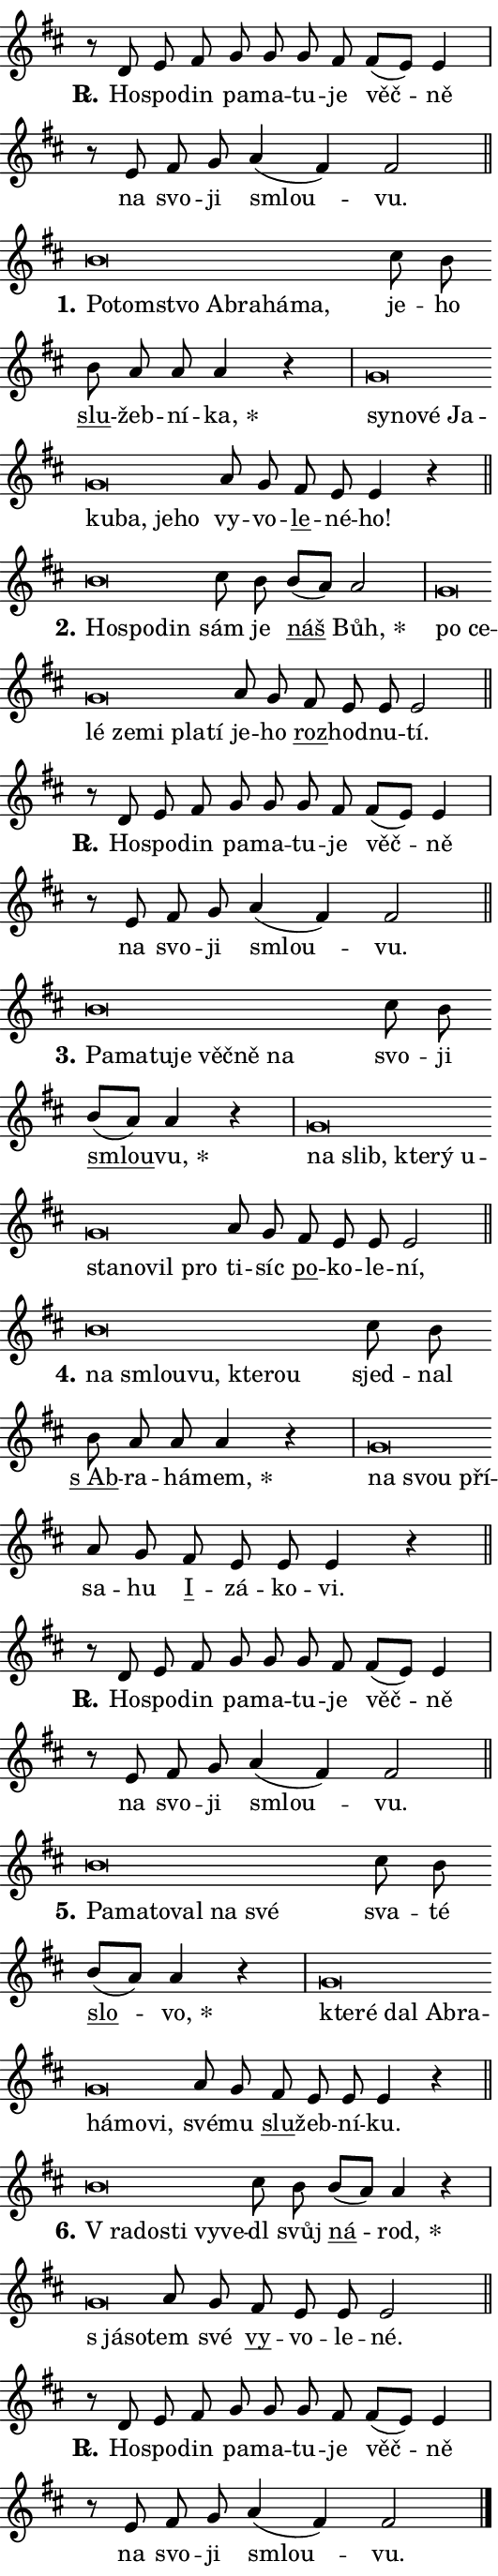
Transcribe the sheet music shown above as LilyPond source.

\version "2.24.0"
\header { tagline = "" }
\paper {
  indent = 0\cm
  top-margin = 0\cm
  right-margin = 0.13\cm % to fit lyric hyphens
  bottom-margin = 0\cm
  left-margin = 0\cm
  paper-width = 9\cm
  page-breaking = #ly:one-page-breaking
  system-system-spacing.basic-distance = #11
  score-system-spacing.basic-distance = #11
  ragged-last = ##f
}


%% Author: Thomas Morley
%% https://lists.gnu.org/archive/html/lilypond-user/2020-05/msg00002.html
#(define (line-position grob)
"Returns position of @var[grob} in current system:
   @code{'start}, if at first time-step
   @code{'end}, if at last time-step
   @code{'middle} otherwise
"
  (let* ((col (ly:item-get-column grob))
         (ln (ly:grob-object col 'left-neighbor))
         (rn (ly:grob-object col 'right-neighbor))
         (col-to-check-left (if (ly:grob? ln) ln col))
         (col-to-check-right (if (ly:grob? rn) rn col))
         (break-dir-left
           (and
             (ly:grob-property col-to-check-left 'non-musical #f)
             (ly:item-break-dir col-to-check-left)))
         (break-dir-right
           (and
             (ly:grob-property col-to-check-right 'non-musical #f)
             (ly:item-break-dir col-to-check-right))))
        (cond ((eqv? 1 break-dir-left) 'start)
              ((eqv? -1 break-dir-right) 'end)
              (else 'middle))))

#(define (tranparent-at-line-position vctor)
  (lambda (grob)
  "Relying on @code{line-position} select the relevant enry from @var{vctor}.
Used to determine transparency,"
    (case (line-position grob)
      ((end) (not (vector-ref vctor 0)))
      ((middle) (not (vector-ref vctor 1)))
      ((start) (not (vector-ref vctor 2))))))

noteHeadBreakVisibility =
#(define-music-function (break-visibility)(vector?)
"Makes @code{NoteHead}s transparent relying on @var{break-visibility}"
#{
  \override NoteHead.transparent =
    #(tranparent-at-line-position break-visibility)
#})

#(define delete-ledgers-for-transparent-note-heads
  (lambda (grob)
    "Reads whether a @code{NoteHead} is transparent.
If so this @code{NoteHead} is removed from @code{'note-heads} from
@var{grob}, which is supposed to be @code{LedgerLineSpanner}.
As a result ledgers are not printed for this @code{NoteHead}"
    (let* ((nhds-array (ly:grob-object grob 'note-heads))
           (nhds-list
             (if (ly:grob-array? nhds-array)
                 (ly:grob-array->list nhds-array)
                 '()))
           ;; Relies on the transparent-property being done before
           ;; Staff.LedgerLineSpanner.after-line-breaking is executed.
           ;; This is fragile ...
           (to-keep
             (remove
               (lambda (nhd)
                 (ly:grob-property nhd 'transparent #f))
               nhds-list)))
      ;; TODO find a better method to iterate over grob-arrays, similiar
      ;; to filter/remove etc for lists
      ;; For now rebuilt from scratch
      (set! (ly:grob-object grob 'note-heads)  '())
      (for-each
        (lambda (nhd)
          (ly:pointer-group-interface::add-grob grob 'note-heads nhd))
        to-keep))))

squashNotes = {
  \override NoteHead.X-extent = #'(-0.2 . 0.2)
  \override NoteHead.Y-extent = #'(-0.75 . 0)
  \override NoteHead.stencil =
    #(lambda (grob)
       (let ((pos (ly:grob-property grob 'staff-position)))
         (begin
           (if (< pos -7) (display "ERROR: Lower brevis then expected\n") (display ""))
           (if (<= pos -6) ly:text-interface::print ly:note-head::print))))
}
unSquashNotes = {
  \revert NoteHead.X-extent
  \revert NoteHead.Y-extent
  \revert NoteHead.stencil
}

hideNotes = \noteHeadBreakVisibility #begin-of-line-visible
unHideNotes = \noteHeadBreakVisibility #all-visible

% work-around for resetting accidentals
% https://lilypond.org/doc/v2.23/Documentation/notation/displaying-rhythms#unmetered-music
cadenzaMeasure = {
  \cadenzaOff
  \partial 1024 s1024
  \cadenzaOn
}

#(define-markup-command (accent layout props text) (markup?)
  "Underline accented syllable"
  (interpret-markup layout props
    #{\markup \override #'(offset . 4.3) \underline { #text }#}))

responsum = \markup \concat {
  "R" \hspace #-1.05 \path #0.1 #'((moveto 0 0.07) (lineto 0.9 0.8)) \hspace #0.05 "."
}

spaceSize = #0.6828661417322834 % exact space size for TeX Gyre Schola

\layout {
  \context {
    \Staff
    \remove "Time_signature_engraver"
    \override LedgerLineSpanner.after-line-breaking = #delete-ledgers-for-transparent-note-heads
  }
  \context {
    \Lyrics {
      \override LyricSpace.minimum-distance = \spaceSize
      \override LyricText.font-name = #"TeX Gyre Schola"
      \override LyricText.font-size = 1
      \override StanzaNumber.font-name = #"TeX Gyre Schola Bold"
      \override StanzaNumber.font-size = 1
    }
  }
  \context {
    \Score 
    \override NoteHead.text =
      #(lambda (grob) 
        (let ((pos (ly:grob-property grob 'staff-position)))
          #{\markup {
            \combine
              \halign #-0.55 \raise #(if (= pos -6) 0 0.5) \override #'(thickness . 2) \draw-line #'(3.2 . 0)
              \musicglyph "noteheads.sM1"
          }#}))
  }
}

% magnetic-lyrics.ily
%
%   written by
%     Jean Abou Samra <jean@abou-samra.fr>
%     Werner Lemberg <wl@gnu.org>
%
%   adapted by
%     Jiri Hon <jiri.hon@gmail.com>
%
% Version 2022-Apr-15

% https://www.mail-archive.com/lilypond-user@gnu.org/msg149350.html

#(define (Left_hyphen_pointer_engraver context)
   "Collect syllable-hyphen-syllable occurrences in lyrics and store
them in properties.  This engraver only looks to the left.  For
example, if the lyrics input is @code{foo -- bar}, it does the
following.

@itemize @bullet
@item
Set the @code{text} property of the @code{LyricHyphen} grob between
@q{foo} and @q{bar} to @code{foo}.

@item
Set the @code{left-hyphen} property of the @code{LyricText} grob with
text @q{foo} to the @code{LyricHyphen} grob between @q{foo} and
@q{bar}.
@end itemize

Use this auxiliary engraver in combination with the
@code{lyric-@/text::@/apply-@/magnetic-@/offset!} hook."
   (let ((hyphen #f)
         (text #f))
     (make-engraver
      (acknowledgers
       ((lyric-syllable-interface engraver grob source-engraver)
        (set! text grob)))
      (end-acknowledgers
       ((lyric-hyphen-interface engraver grob source-engraver)
        ;(when (not (grob::has-interface grob 'lyric-space-interface))
          (set! hyphen grob)));)
      ((stop-translation-timestep engraver)
       (when (and text hyphen)
         (ly:grob-set-object! text 'left-hyphen hyphen))
       (set! text #f)
       (set! hyphen #f)))))

#(define (lyric-text::apply-magnetic-offset! grob)
   "If the space between two syllables is less than the value in
property @code{LyricText@/.details@/.squash-threshold}, move the right
syllable to the left so that it gets concatenated with the left
syllable.

Use this function as a hook for
@code{LyricText@/.after-@/line-@/breaking} if the
@code{Left_@/hyphen_@/pointer_@/engraver} is active."
   (let ((hyphen (ly:grob-object grob 'left-hyphen #f)))
     (when hyphen
       (let ((left-text (ly:spanner-bound hyphen LEFT)))
         (when (grob::has-interface left-text 'lyric-syllable-interface)
           (let* ((common (ly:grob-common-refpoint grob left-text X))
                  (this-x-ext (ly:grob-extent grob common X))
                  (left-x-ext
                   (begin
                     ;; Trigger magnetism for left-text.
                     (ly:grob-property left-text 'after-line-breaking)
                     (ly:grob-extent left-text common X)))
                  ;; `delta` is the gap width between two syllables.
                  (delta (- (interval-start this-x-ext)
                            (interval-end left-x-ext)))
                  (details (ly:grob-property grob 'details))
                  (threshold (assoc-get 'squash-threshold details 0.2)))
             (when (< delta threshold)
               (let* (;; We have to manipulate the input text so that
                      ;; ligatures crossing syllable boundaries are not
                      ;; disabled.  For languages based on the Latin
                      ;; script this is essentially a beautification.
                      ;; However, for non-Western scripts it can be a
                      ;; necessity.
                      (lt (ly:grob-property left-text 'text))
                      (rt (ly:grob-property grob 'text))
                      (is-space (grob::has-interface hyphen 'lyric-space-interface))
                      (space (if is-space " " ""))
                      (extra-delta (if is-space spaceSize 0))
                      ;; Append new syllable.
                      (ltrt-space (if (and (string? lt) (string? rt))
                                (string-append lt space rt)
                                (make-concat-markup (list lt space rt))))
                      ;; Right-align `ltrt` to the right side.
                      (ltrt-space-markup (grob-interpret-markup
                               grob
                               (make-translate-markup
                                (cons (interval-length this-x-ext) 0)
                                (make-right-align-markup ltrt-space)))))
                 (begin
                   ;; Don't print `left-text`.
                   (ly:grob-set-property! left-text 'stencil #f)
                   ;; Set text and stencil (which holds all collected
                   ;; syllables so far) and shift it to the left.
                   (ly:grob-set-property! grob 'text ltrt-space)
                   (ly:grob-set-property! grob 'stencil ltrt-space-markup)
                   (ly:grob-translate-axis! grob (- (- delta extra-delta)) X))))))))))


#(define (lyric-hyphen::displace-bounds-first grob)
   ;; Make very sure this callback isn't triggered too early.
   (let ((left (ly:spanner-bound grob LEFT))
         (right (ly:spanner-bound grob RIGHT)))
     (ly:grob-property left 'after-line-breaking)
     (ly:grob-property right 'after-line-breaking)
     (ly:lyric-hyphen::print grob)))

squashThreshold = #0.4

\layout {
  \context {
    \Lyrics
    \consists #Left_hyphen_pointer_engraver
    \override LyricText.after-line-breaking =
      #lyric-text::apply-magnetic-offset!
    \override LyricHyphen.stencil = #lyric-hyphen::displace-bounds-first
    \override LyricText.details.squash-threshold = \squashThreshold
    \override LyricHyphen.minimum-distance = 0
    \override LyricHyphen.minimum-length = \squashThreshold
  }
}

squashText = \override LyricText.details.squash-threshold = 9999
unSquashText = \override LyricText.details.squash-threshold = \squashThreshold

leftText = \override LyricText.self-alignment-X = #LEFT
unLeftText = \revert LyricText.self-alignment-X

starOffset = #(lambda (grob) 
                (let ((x_offset (ly:self-alignment-interface::aligned-on-x-parent grob)))
                  (if (= x_offset 0) 0 (+ x_offset 1.2))))

star = #(define-music-function (syllable)(string?)
"Append star separator at the end of a syllable"
#{
  \once \override LyricText.X-offset = #starOffset
  \lyricmode { \markup {
    #syllable
    \override #'((font-name . "TeX Gyre Schola Bold")) \hspace #0.2 \lower #0.65 \larger "*"
  } }
#})

starAccent = #(define-music-function (syllable)(string?)
"Append star separator at the end of a syllable and make accent"
#{
  \once \override LyricText.X-offset = #starOffset
  \lyricmode { \markup {
    \accent #syllable
    \override #'((font-name . "TeX Gyre Schola Bold")) \hspace #0.2 \lower #0.65 \larger "*"
  } }
#})

breath = #(define-music-function (syllable)(string?)
"Append breathing indicator at the end of a syllable"
#{
  \lyricmode { \markup { #syllable "+" } }
#})

optionalBreath = #(define-music-function (syllable)(string?)
"Append optional breathing indicator at the end of a syllable"
#{
  \lyricmode { \markup { #syllable "(+)" } }
#})


\score {
    <<
        \new Voice = "melody" { \cadenzaOn \key d \major \relative { r8 d' e fis g g g fis \bar "" fis[( e)] e4 \cadenzaMeasure \bar "|" r8 e fis g \bar "" a4( fis) fis2 \cadenzaMeasure \bar "||" \break } }
        \new Lyrics \lyricsto "melody" { \lyricmode { \set stanza = \responsum
Ho -- spo -- din pa -- ma -- tu -- je věč -- ně na svo -- ji smlou -- vu. } }
    >>
    \layout {}
}

\score {
    <<
        \new Voice = "melody" { \cadenzaOn \key d \major \relative { \squashNotes b'\breve*1/16 \hideNotes \breve*1/16 \bar "" \breve*1/16 \bar "" \breve*1/16 \bar "" \breve*1/16 \bar "" \breve*1/16 \breve*1/16 \bar "" \unHideNotes \unSquashNotes cis8 b \bar "" b a a a4 r \cadenzaMeasure \bar "|" \squashNotes g\breve*1/16 \hideNotes \breve*1/16 \bar "" \breve*1/16 \bar "" \breve*1/16 \bar "" \breve*1/16 \bar "" \breve*1/16 \bar "" \breve*1/16 \breve*1/16 \bar "" \unHideNotes \unSquashNotes a8 g \bar "" fis e e4 r \cadenzaMeasure \bar "||" \break } }
        \new Lyrics \lyricsto "melody" { \lyricmode { \set stanza = "1."
\leftText Po -- \squashText tom -- stvo Ab -- ra -- há -- ma, \unLeftText \unSquashText je -- ho \markup \accent slu -- žeb -- ní -- \star ka, \leftText sy -- \squashText no -- vé Ja -- ku -- ba, je -- ho \unLeftText \unSquashText vy -- vo -- \markup \accent le -- né -- ho! } }
    >>
    \layout {}
}

\score {
    <<
        \new Voice = "melody" { \cadenzaOn \key d \major \relative { \squashNotes b'\breve*1/16 \hideNotes \breve*1/16 \breve*1/16 \bar "" \unHideNotes \unSquashNotes cis8 b \bar "" b[( a)] a2 \cadenzaMeasure \bar "|" \squashNotes g\breve*1/16 \hideNotes \breve*1/16 \bar "" \breve*1/16 \bar "" \breve*1/16 \bar "" \breve*1/16 \bar "" \breve*1/16 \breve*1/16 \bar "" \unHideNotes \unSquashNotes a8 g \bar "" fis e e e2 \cadenzaMeasure \bar "||" \break } }
        \new Lyrics \lyricsto "melody" { \lyricmode { \set stanza = "2."
\leftText Ho -- \squashText spo -- din \unLeftText \unSquashText sám je \markup \accent náš \star Bůh, \leftText po \squashText ce -- lé ze -- mi pla -- tí \unLeftText \unSquashText je -- ho \markup \accent roz -- hod -- nu -- tí. } }
    >>
    \layout {}
}

\score {
    <<
        \new Voice = "melody" { \cadenzaOn \key d \major \relative { r8 d' e fis g g g fis \bar "" fis[( e)] e4 \cadenzaMeasure \bar "|" r8 e fis g \bar "" a4( fis) fis2 \cadenzaMeasure \bar "||" \break } }
        \new Lyrics \lyricsto "melody" { \lyricmode { \set stanza = \responsum
Ho -- spo -- din pa -- ma -- tu -- je věč -- ně na svo -- ji smlou -- vu. } }
    >>
    \layout {}
}

\score {
    <<
        \new Voice = "melody" { \cadenzaOn \key d \major \relative { \squashNotes b'\breve*1/16 \hideNotes \breve*1/16 \bar "" \breve*1/16 \bar "" \breve*1/16 \bar "" \breve*1/16 \bar "" \breve*1/16 \breve*1/16 \bar "" \unHideNotes \unSquashNotes cis8 b \bar "" b[( a)] a4 r \cadenzaMeasure \bar "|" \squashNotes g\breve*1/16 \hideNotes \breve*1/16 \bar "" \breve*1/16 \bar "" \breve*1/16 \bar "" \breve*1/16 \bar "" \breve*1/16 \bar "" \breve*1/16 \bar "" \breve*1/16 \breve*1/16 \bar "" \unHideNotes \unSquashNotes a8 g \bar "" fis e e e2 \cadenzaMeasure \bar "||" \break } }
        \new Lyrics \lyricsto "melody" { \lyricmode { \set stanza = "3."
\leftText Pa -- \squashText ma -- tu -- je věč -- ně na \unLeftText \unSquashText svo -- ji \markup \accent smlou -- \star vu, \leftText na \squashText slib, kte -- rý u -- sta -- no -- vil pro \unLeftText \unSquashText ti -- síc \markup \accent po -- ko -- le -- ní, } }
    >>
    \layout {}
}

\score {
    <<
        \new Voice = "melody" { \cadenzaOn \key d \major \relative { \squashNotes b'\breve*1/16 \hideNotes \breve*1/16 \bar "" \breve*1/16 \bar "" \breve*1/16 \breve*1/16 \bar "" \unHideNotes \unSquashNotes cis8 b \bar "" b a a a4 r \cadenzaMeasure \bar "|" \squashNotes g\breve*1/16 \hideNotes \breve*1/16 \breve*1/16 \bar "" \unHideNotes \unSquashNotes a8 g \bar "" fis e e e4 r \cadenzaMeasure \bar "||" \break } }
        \new Lyrics \lyricsto "melody" { \lyricmode { \set stanza = "4."
\leftText na \squashText smlou -- vu, kte -- rou \unLeftText \unSquashText sjed -- nal \markup \accent "s Ab" -- ra -- há -- \star mem, \leftText na \squashText svou pří -- \unLeftText \unSquashText sa -- hu \markup \accent I -- zá -- ko -- vi. } }
    >>
    \layout {}
}

\score {
    <<
        \new Voice = "melody" { \cadenzaOn \key d \major \relative { r8 d' e fis g g g fis \bar "" fis[( e)] e4 \cadenzaMeasure \bar "|" r8 e fis g \bar "" a4( fis) fis2 \cadenzaMeasure \bar "||" \break } }
        \new Lyrics \lyricsto "melody" { \lyricmode { \set stanza = \responsum
Ho -- spo -- din pa -- ma -- tu -- je věč -- ně na svo -- ji smlou -- vu. } }
    >>
    \layout {}
}

\score {
    <<
        \new Voice = "melody" { \cadenzaOn \key d \major \relative { \squashNotes b'\breve*1/16 \hideNotes \breve*1/16 \bar "" \breve*1/16 \bar "" \breve*1/16 \bar "" \breve*1/16 \breve*1/16 \bar "" \unHideNotes \unSquashNotes cis8 b \bar "" b[( a)] a4 r \cadenzaMeasure \bar "|" \squashNotes g\breve*1/16 \hideNotes \breve*1/16 \bar "" \breve*1/16 \bar "" \breve*1/16 \bar "" \breve*1/16 \bar "" \breve*1/16 \bar "" \breve*1/16 \breve*1/16 \bar "" \unHideNotes \unSquashNotes a8 g \bar "" fis e e e4 r \cadenzaMeasure \bar "||" \break } }
        \new Lyrics \lyricsto "melody" { \lyricmode { \set stanza = "5."
\leftText Pa -- \squashText ma -- to -- val na své \unLeftText \unSquashText sva -- té \markup \accent slo -- \star vo, \leftText kte -- \squashText ré dal Ab -- ra -- há -- mo -- vi, \unLeftText \unSquashText své -- mu \markup \accent slu -- žeb -- ní -- ku. } }
    >>
    \layout {}
}

\score {
    <<
        \new Voice = "melody" { \cadenzaOn \key d \major \relative { \squashNotes b'\breve*1/16 \hideNotes \breve*1/16 \bar "" \breve*1/16 \bar "" \breve*1/16 \breve*1/16 \bar "" \unHideNotes \unSquashNotes cis8 b \bar "" b[( a)] a4 r \cadenzaMeasure \bar "|" \squashNotes g\breve*1/16 \hideNotes \breve*1/16 \bar "" \unHideNotes \unSquashNotes a8 g \bar "" fis e e e2 \cadenzaMeasure \bar "||" \break } }
        \new Lyrics \lyricsto "melody" { \lyricmode { \set stanza = "6."
\leftText "V ra" -- \squashText do -- sti vy -- ve -- \unLeftText \unSquashText dl svůj \markup \accent ná -- \star rod, \leftText "s já" -- \squashText so -- \unLeftText \unSquashText tem své \markup \accent vy -- vo -- le -- né. } }
    >>
    \layout {}
}

\score {
    <<
        \new Voice = "melody" { \cadenzaOn \key d \major \relative { r8 d' e fis g g g fis \bar "" fis[( e)] e4 \cadenzaMeasure \bar "|" r8 e fis g \bar "" a4( fis) fis2 \cadenzaMeasure \bar "||" \break } \bar "|." }
        \new Lyrics \lyricsto "melody" { \lyricmode { \set stanza = \responsum
Ho -- spo -- din pa -- ma -- tu -- je věč -- ně na svo -- ji smlou -- vu. } }
    >>
    \layout {}
}
